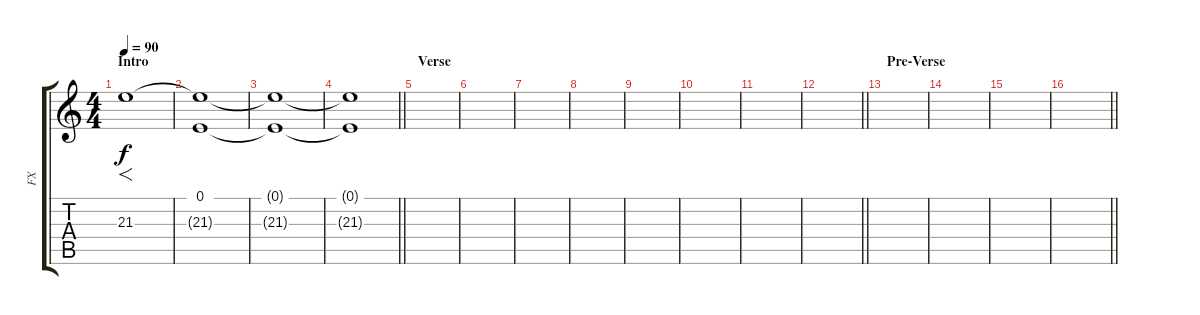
\track ("FX" "FX") {instrument stringensemble1}
\staff {score tabs}
\tuning (E4 B3 G3 D3 A2 E2) {hide}
\ts (4 4)
\section ("" "Intro")
\tempo 90
\clef g2
\ks c
21.3.1{f dy f instrument stringensemble1} |
(0.1 21.3{t}).1 |
(0.1{t} 21.3{t}).1 |
\barLineRight lightlight
(0.1{t} 21.3{t}).1 |
\section ("" "Verse")
|
|
|
|
|
|
|
\barLineRight lightlight
|
\section ("" "Pre-Verse")
|
|
|
\barLineRight lightlight
